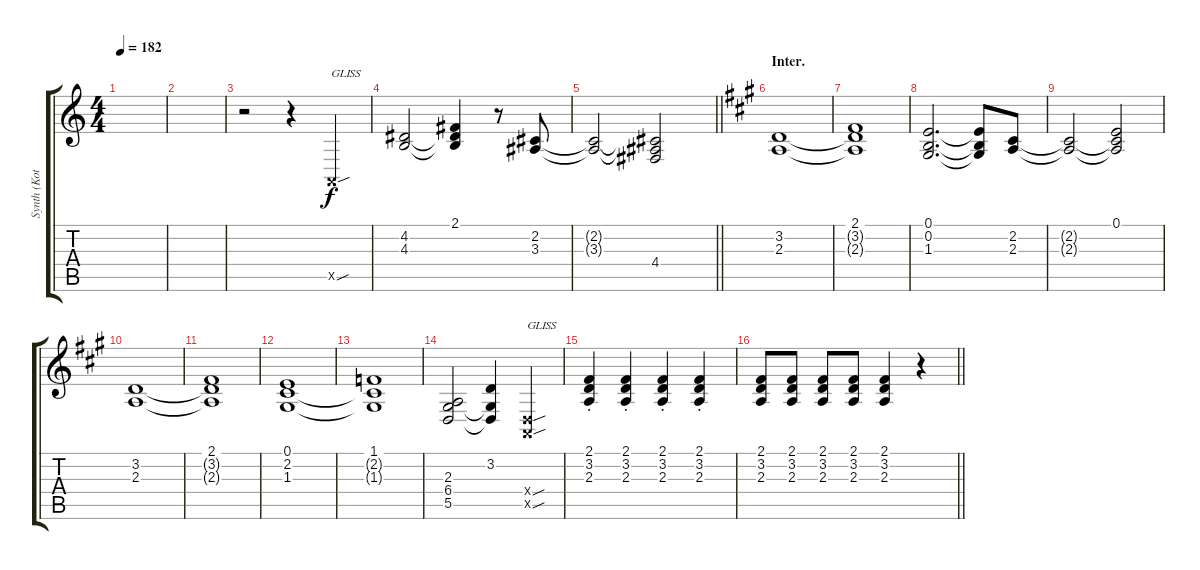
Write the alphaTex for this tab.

\track ("Synth (Kotobuki Tsumugi)" "Synth (Kot") {instrument drawbarorgan}
\staff {score tabs}
\tuning (E4 B3 G3 D3 A2 E2) {hide}
\ts (4 4)
\tempo 182
\clef g2
\ks c
|
|
r.2 r.4 0.5{sou x}.4{txt "GLISS"} |
(4.2 4.3).2 (2.1 4.2{t} 4.3{t}).4 r.8 (2.2 3.3).8 |
\barLineRight lightlight
(2.2{t} 3.3{t}).2 (2.2{t} 3.3{t} 4.4).2 |
\section ("" "Inter.")
\ks a
(3.2 2.3).1 |
(2.1 3.2{t} 2.3{t}).1 |
(0.1 0.2 1.3).2{d} (0.1{t} 0.2{t} 1.3{t}).8 (2.2 2.3).8 |
(2.2{t} 2.3{t}).2 (0.1 2.2{t} 2.3{t}).2 |
(3.2 2.3).1 |
(2.1 3.2{t} 2.3{t}).1 |
(0.1 2.2 1.3).1 |
(1.1 2.2{t} 1.3{t}).1 |
(2.3 6.4 5.5).2 (3.2 6.4{t} 5.5{t}).4 (0.4{sou x} 0.5{sou x}).4{txt "GLISS"} |
(2.1{st} 3.2{st} 2.3{st}).4 (2.1{st} 3.2{st} 2.3{st}).4 (2.1{st} 3.2{st} 2.3{st}).4 (2.1{st} 3.2{st} 2.3{st}).4 |
\barLineRight lightlight
(2.1 3.2 2.3).8 (2.1 3.2 2.3).8 (2.1 3.2 2.3).8 (2.1 3.2 2.3).8 (2.1 3.2 2.3).4 r.4
